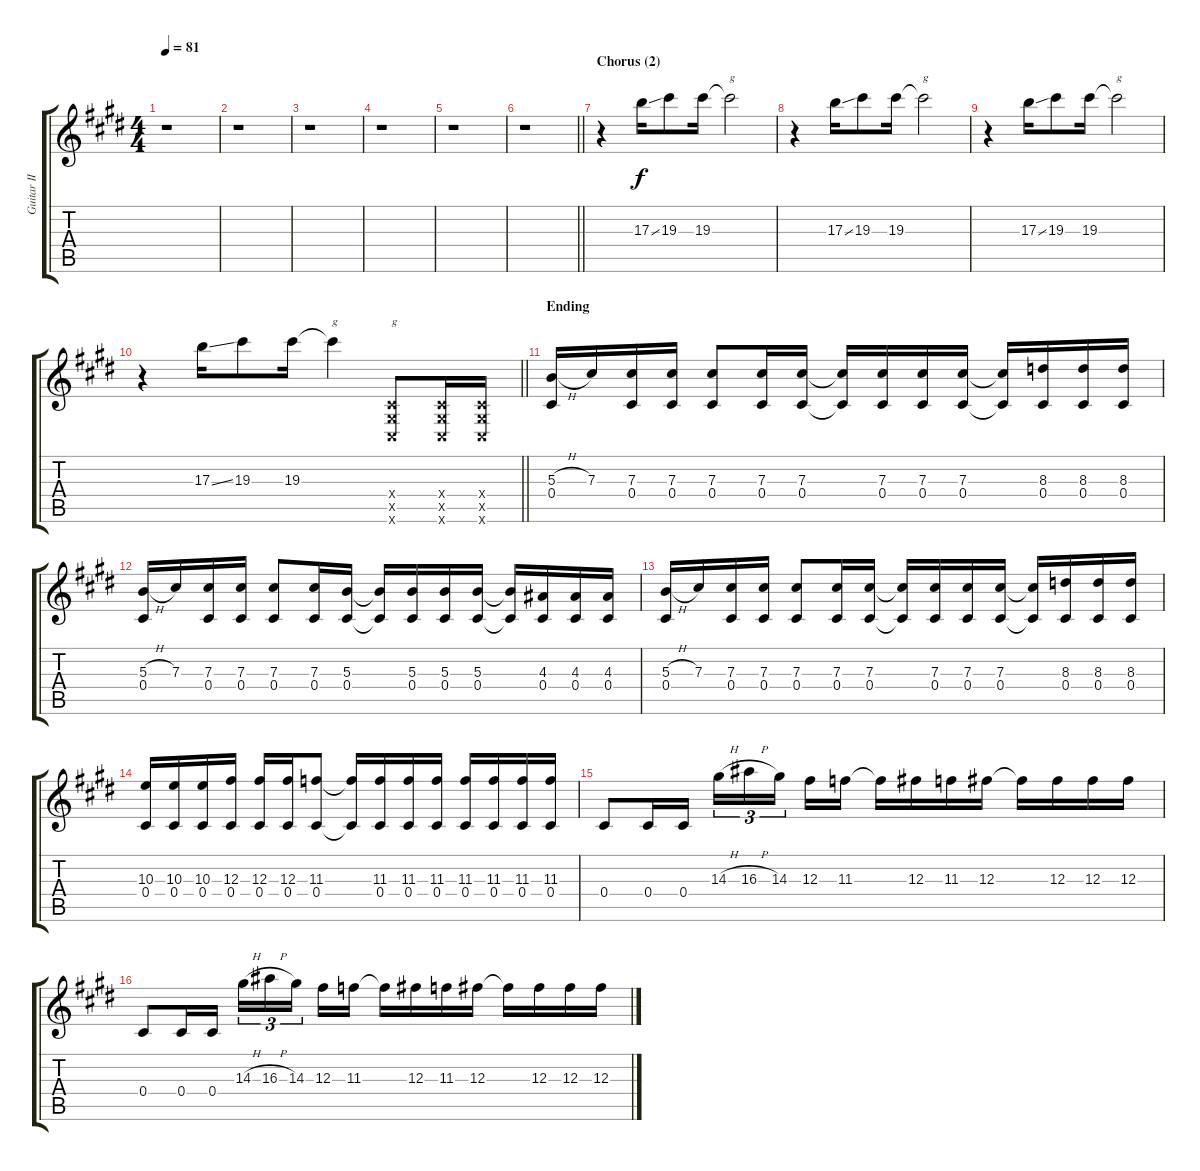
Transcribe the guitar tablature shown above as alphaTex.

\track ("Guitar II" "Guitar II") {instrument distortionguitar}
\staff {score tabs}
\tuning (Eb4 Bb3 Gb3 Db3 Ab2 Db2) {hide}
\ts (4 4)
\tempo 81
\clef g2
\ks c#minor
r.1{dy f} |
r.1 |
r.1 |
r.1 |
r.1 |
\barLineRight lightlight
r.1 |
\section ("" "Chorus (2)")
r.4 17.3{ss}.16 19.3.8 19.3.16 19.3{t}.2{txt "g"} |
r.4 17.3{ss}.16 19.3.8 19.3.16 19.3{t}.2{txt "g"} |
r.4 17.3{ss}.16 19.3.8 19.3.16 19.3{t}.2{txt "g"} |
\barLineRight lightlight
r.4 17.3{ss}.16 19.3.8 19.3.16 19.3{t}.4{txt "g"} (0.4{x} 0.5{x} 0.6{x}).8{txt "g"} (0.4{x} 0.5{x} 0.6{x}).16 (0.4{x} 0.5{x} 0.6{x}).16 |
\section ("" "Ending")
(5.3{h} 0.4).16{volume 16 balance 8} 7.3.16 (7.3 0.4).16 (7.3 0.4).16 (7.3 0.4).8 (7.3 0.4).16 (7.3 0.4).16 (7.3{t} 0.4{t}).16 (7.3 0.4).16 (7.3 0.4).16 (7.3 0.4).16 (7.3{t} 0.4{t}).16 (8.3 0.4).16 (8.3 0.4).16 (8.3 0.4).16 |
(5.3{h} 0.4).16 7.3.16 (7.3 0.4).16 (7.3 0.4).16 (7.3 0.4).8 (7.3 0.4).16 (5.3 0.4).16 (5.3{t} 0.4{t}).16 (5.3 0.4).16 (5.3 0.4).16 (5.3 0.4).16 (5.3{t} 0.4{t}).16 (4.3 0.4).16 (4.3 0.4).16 (4.3 0.4).16 |
(5.3{h} 0.4).16 7.3.16 (7.3 0.4).16 (7.3 0.4).16 (7.3 0.4).8 (7.3 0.4).16 (7.3 0.4).16 (7.3{t} 0.4{t}).16 (7.3 0.4).16 (7.3 0.4).16 (7.3 0.4).16 (7.3{t} 0.4{t}).16 (8.3 0.4).16 (8.3 0.4).16 (8.3 0.4).16 |
(10.3 0.4).16 (10.3 0.4).16 (10.3 0.4).16 (12.3 0.4).16 (12.3 0.4).16 (12.3 0.4).16 (11.3 0.4).8 (11.3{t} 0.4{t}).16 (11.3 0.4).16 (11.3 0.4).16 (11.3 0.4).16 (11.3 0.4).16 (11.3 0.4).16 (11.3 0.4).16 (11.3 0.4).16 |
0.4.8 0.4.16 0.4.16 14.3{h}.16{tu (3 2)} 16.3{h}.16{tu (3 2)} 14.3.16{tu (3 2)} 12.3.16 11.3.16 11.3{t}.16 12.3.16 11.3.16 12.3.16 12.3{t}.16 12.3.16 12.3.16 12.3.16 |
0.4.8 0.4.16 0.4.16 14.3{h}.16{tu (3 2)} 16.3{h}.16{tu (3 2)} 14.3.16{tu (3 2)} 12.3.16 11.3.16 11.3{t}.16 12.3.16 11.3.16 12.3.16 12.3{t}.16 12.3.16 12.3.16 12.3.16
